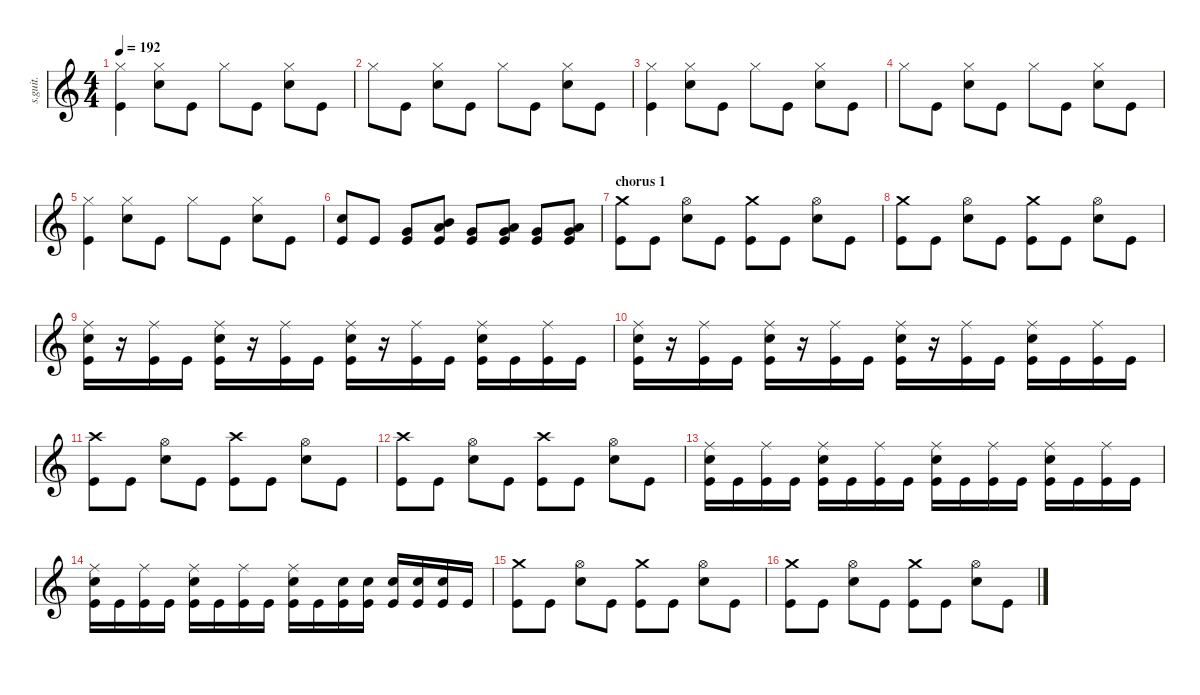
\defaultSystemsLayout 4
\hideDynamics
\bracketExtendMode nobrackets
\track ("Jaska Raatikainen" "s.guit.") {instrument percussion}
\staff {score}
\articulation defaults
\ts (4 4)
\tempo 192
\clef g2
\ks c
("Hi-Hat (closed)" "Kick (hit)").4{lyrics (0 "") lyrics (1 "") lyrics (2 "") lyrics (3 "") lyrics (4 "") dy f} ("Hi-Hat (closed)" "Electric Snare (hit)").8{lyrics (0 "") lyrics (1 "") lyrics (2 "") lyrics (3 "") lyrics (4 "")} "Kick (hit)".8{lyrics (0 "") lyrics (1 "") lyrics (2 "") lyrics (3 "") lyrics (4 "")} "Hi-Hat (closed)".8{lyrics (0 "") lyrics (1 "") lyrics (2 "") lyrics (3 "") lyrics (4 "")} "Kick (hit)".8{lyrics (0 "") lyrics (1 "") lyrics (2 "") lyrics (3 "") lyrics (4 "")} ("Hi-Hat (closed)" "Electric Snare (hit)").8{lyrics (0 "") lyrics (1 "") lyrics (2 "") lyrics (3 "") lyrics (4 "")} "Kick (hit)".8{lyrics (0 "") lyrics (1 "") lyrics (2 "") lyrics (3 "") lyrics (4 "")} |
"Hi-Hat (closed)".8{lyrics (0 "") lyrics (1 "") lyrics (2 "") lyrics (3 "") lyrics (4 "")} "Kick (hit)".8{lyrics (0 "") lyrics (1 "") lyrics (2 "") lyrics (3 "") lyrics (4 "")} ("Hi-Hat (closed)" "Electric Snare (hit)").8{lyrics (0 "") lyrics (1 "") lyrics (2 "") lyrics (3 "") lyrics (4 "")} "Kick (hit)".8{lyrics (0 "") lyrics (1 "") lyrics (2 "") lyrics (3 "") lyrics (4 "")} "Hi-Hat (closed)".8{lyrics (0 "") lyrics (1 "") lyrics (2 "") lyrics (3 "") lyrics (4 "")} "Kick (hit)".8{lyrics (0 "") lyrics (1 "") lyrics (2 "") lyrics (3 "") lyrics (4 "")} ("Hi-Hat (closed)" "Electric Snare (hit)").8{lyrics (0 "") lyrics (1 "") lyrics (2 "") lyrics (3 "") lyrics (4 "")} "Kick (hit)".8{lyrics (0 "") lyrics (1 "") lyrics (2 "") lyrics (3 "") lyrics (4 "")} |
("Hi-Hat (closed)" "Kick (hit)").4{lyrics (0 "") lyrics (1 "") lyrics (2 "") lyrics (3 "") lyrics (4 "")} ("Hi-Hat (closed)" "Electric Snare (hit)").8{lyrics (0 "") lyrics (1 "") lyrics (2 "") lyrics (3 "") lyrics (4 "")} "Kick (hit)".8{lyrics (0 "") lyrics (1 "") lyrics (2 "") lyrics (3 "") lyrics (4 "")} "Hi-Hat (closed)".8{lyrics (0 "") lyrics (1 "") lyrics (2 "") lyrics (3 "") lyrics (4 "")} "Kick (hit)".8{lyrics (0 "") lyrics (1 "") lyrics (2 "") lyrics (3 "") lyrics (4 "")} ("Hi-Hat (closed)" "Electric Snare (hit)").8{lyrics (0 "") lyrics (1 "") lyrics (2 "") lyrics (3 "") lyrics (4 "")} "Kick (hit)".8{lyrics (0 "") lyrics (1 "") lyrics (2 "") lyrics (3 "") lyrics (4 "")} |
"Hi-Hat (closed)".8{lyrics (0 "") lyrics (1 "") lyrics (2 "") lyrics (3 "") lyrics (4 "")} "Kick (hit)".8{lyrics (0 "") lyrics (1 "") lyrics (2 "") lyrics (3 "") lyrics (4 "")} ("Hi-Hat (closed)" "Electric Snare (hit)").8{lyrics (0 "") lyrics (1 "") lyrics (2 "") lyrics (3 "") lyrics (4 "")} "Kick (hit)".8{lyrics (0 "") lyrics (1 "") lyrics (2 "") lyrics (3 "") lyrics (4 "")} "Hi-Hat (closed)".8{lyrics (0 "") lyrics (1 "") lyrics (2 "") lyrics (3 "") lyrics (4 "")} "Kick (hit)".8{lyrics (0 "") lyrics (1 "") lyrics (2 "") lyrics (3 "") lyrics (4 "")} ("Hi-Hat (closed)" "Electric Snare (hit)").8{lyrics (0 "") lyrics (1 "") lyrics (2 "") lyrics (3 "") lyrics (4 "")} "Kick (hit)".8{lyrics (0 "") lyrics (1 "") lyrics (2 "") lyrics (3 "") lyrics (4 "")} |
("Hi-Hat (closed)" "Kick (hit)").4{lyrics (0 "") lyrics (1 "") lyrics (2 "") lyrics (3 "") lyrics (4 "")} ("Hi-Hat (closed)" "Electric Snare (hit)").8{lyrics (0 "") lyrics (1 "") lyrics (2 "") lyrics (3 "") lyrics (4 "")} "Kick (hit)".8{lyrics (0 "") lyrics (1 "") lyrics (2 "") lyrics (3 "") lyrics (4 "")} "Hi-Hat (closed)".8{lyrics (0 "") lyrics (1 "") lyrics (2 "") lyrics (3 "") lyrics (4 "")} "Kick (hit)".8{lyrics (0 "") lyrics (1 "") lyrics (2 "") lyrics (3 "") lyrics (4 "")} ("Hi-Hat (closed)" "Electric Snare (hit)").8{lyrics (0 "") lyrics (1 "") lyrics (2 "") lyrics (3 "") lyrics (4 "")} "Kick (hit)".8{lyrics (0 "") lyrics (1 "") lyrics (2 "") lyrics (3 "") lyrics (4 "")} |
("Electric Snare (hit)" "Kick (hit)").8{lyrics (0 "") lyrics (1 "") lyrics (2 "") lyrics (3 "") lyrics (4 "")} "Kick (hit)".8{lyrics (0 "") lyrics (1 "") lyrics (2 "") lyrics (3 "") lyrics (4 "")} ("Very Low Tom (hit)" "Kick (hit)").8{lyrics (0 "") lyrics (1 "") lyrics (2 "") lyrics (3 "") lyrics (4 "")} ("Mid Tom (hit)" "Low Tom (hit)" "Kick (hit)").8{lyrics (0 "") lyrics (1 "") lyrics (2 "") lyrics (3 "") lyrics (4 "")} ("Very Low Tom (hit)" "Kick (hit)").8{lyrics (0 "") lyrics (1 "") lyrics (2 "") lyrics (3 "") lyrics (4 "")} ("Low Tom (hit)" "Very Low Tom (hit)" "Kick (hit)").8{lyrics (0 "") lyrics (1 "") lyrics (2 "") lyrics (3 "") lyrics (4 "")} ("Very Low Tom (hit)" "Kick (hit)").8{lyrics (0 "") lyrics (1 "") lyrics (2 "") lyrics (3 "") lyrics (4 "")} ("Very Low Tom (hit)" "Low Floor Tom (hit)" "Kick (hit)").8{lyrics (0 "") lyrics (1 "") lyrics (2 "") lyrics (3 "") lyrics (4 "")} |
\section ("" "chorus 1")
("Crash medium (hit)" "Kick (hit)").8{lyrics (0 "") lyrics (1 "") lyrics (2 "") lyrics (3 "") lyrics (4 "")} "Kick (hit)".8{lyrics (0 "") lyrics (1 "") lyrics (2 "") lyrics (3 "") lyrics (4 "")} ("Hi-Hat (open)" "Electric Snare (hit)").8{lyrics (0 "") lyrics (1 "") lyrics (2 "") lyrics (3 "") lyrics (4 "")} "Kick (hit)".8{lyrics (0 "") lyrics (1 "") lyrics (2 "") lyrics (3 "") lyrics (4 "")} ("Crash medium (hit)" "Kick (hit)").8{lyrics (0 "") lyrics (1 "") lyrics (2 "") lyrics (3 "") lyrics (4 "")} "Kick (hit)".8{lyrics (0 "") lyrics (1 "") lyrics (2 "") lyrics (3 "") lyrics (4 "")} ("Hi-Hat (open)" "Electric Snare (hit)").8{lyrics (0 "") lyrics (1 "") lyrics (2 "") lyrics (3 "") lyrics (4 "")} "Kick (hit)".8{lyrics (0 "") lyrics (1 "") lyrics (2 "") lyrics (3 "") lyrics (4 "")} |
("Crash medium (hit)" "Kick (hit)").8{lyrics (0 "") lyrics (1 "") lyrics (2 "") lyrics (3 "") lyrics (4 "")} "Kick (hit)".8{lyrics (0 "") lyrics (1 "") lyrics (2 "") lyrics (3 "") lyrics (4 "")} ("Hi-Hat (open)" "Electric Snare (hit)").8{lyrics (0 "") lyrics (1 "") lyrics (2 "") lyrics (3 "") lyrics (4 "")} "Kick (hit)".8{lyrics (0 "") lyrics (1 "") lyrics (2 "") lyrics (3 "") lyrics (4 "")} ("Crash medium (hit)" "Kick (hit)").8{lyrics (0 "") lyrics (1 "") lyrics (2 "") lyrics (3 "") lyrics (4 "")} "Kick (hit)".8{lyrics (0 "") lyrics (1 "") lyrics (2 "") lyrics (3 "") lyrics (4 "")} ("Hi-Hat (open)" "Electric Snare (hit)").8{lyrics (0 "") lyrics (1 "") lyrics (2 "") lyrics (3 "") lyrics (4 "")} "Kick (hit)".8{lyrics (0 "") lyrics (1 "") lyrics (2 "") lyrics (3 "") lyrics (4 "")} |
("Ride (middle)" "Electric Snare (hit)" "Kick (hit)").16{lyrics (0 "") lyrics (1 "") lyrics (2 "") lyrics (3 "") lyrics (4 "")} r.16 ("Ride (middle)" "Kick (hit)").16{lyrics (0 "") lyrics (1 "") lyrics (2 "") lyrics (3 "") lyrics (4 "")} "Kick (hit)".16{lyrics (0 "") lyrics (1 "") lyrics (2 "") lyrics (3 "") lyrics (4 "")} ("Ride (middle)" "Electric Snare (hit)" "Kick (hit)").16{lyrics (0 "") lyrics (1 "") lyrics (2 "") lyrics (3 "") lyrics (4 "")} r.16 ("Ride (middle)" "Kick (hit)").16{lyrics (0 "") lyrics (1 "") lyrics (2 "") lyrics (3 "") lyrics (4 "")} "Kick (hit)".16{lyrics (0 "") lyrics (1 "") lyrics (2 "") lyrics (3 "") lyrics (4 "")} ("Ride (middle)" "Electric Snare (hit)" "Kick (hit)").16{lyrics (0 "") lyrics (1 "") lyrics (2 "") lyrics (3 "") lyrics (4 "")} r.16 ("Ride (middle)" "Kick (hit)").16{lyrics (0 "") lyrics (1 "") lyrics (2 "") lyrics (3 "") lyrics (4 "")} "Kick (hit)".16{lyrics (0 "") lyrics (1 "") lyrics (2 "") lyrics (3 "") lyrics (4 "")} ("Ride (middle)" "Electric Snare (hit)" "Kick (hit)").16{lyrics (0 "") lyrics (1 "") lyrics (2 "") lyrics (3 "") lyrics (4 "")} "Kick (hit)".16{lyrics (0 "") lyrics (1 "") lyrics (2 "") lyrics (3 "") lyrics (4 "")} ("Ride (middle)" "Kick (hit)").16{lyrics (0 "") lyrics (1 "") lyrics (2 "") lyrics (3 "") lyrics (4 "")} "Kick (hit)".16{lyrics (0 "") lyrics (1 "") lyrics (2 "") lyrics (3 "") lyrics (4 "")} |
("Ride (middle)" "Electric Snare (hit)" "Kick (hit)").16{lyrics (0 "") lyrics (1 "") lyrics (2 "") lyrics (3 "") lyrics (4 "")} r.16 ("Ride (middle)" "Kick (hit)").16{lyrics (0 "") lyrics (1 "") lyrics (2 "") lyrics (3 "") lyrics (4 "")} "Kick (hit)".16{lyrics (0 "") lyrics (1 "") lyrics (2 "") lyrics (3 "") lyrics (4 "")} ("Ride (middle)" "Electric Snare (hit)" "Kick (hit)").16{lyrics (0 "") lyrics (1 "") lyrics (2 "") lyrics (3 "") lyrics (4 "")} r.16 ("Ride (middle)" "Kick (hit)").16{lyrics (0 "") lyrics (1 "") lyrics (2 "") lyrics (3 "") lyrics (4 "")} "Kick (hit)".16{lyrics (0 "") lyrics (1 "") lyrics (2 "") lyrics (3 "") lyrics (4 "")} ("Ride (middle)" "Electric Snare (hit)" "Kick (hit)").16{lyrics (0 "") lyrics (1 "") lyrics (2 "") lyrics (3 "") lyrics (4 "")} r.16 ("Ride (middle)" "Kick (hit)").16{lyrics (0 "") lyrics (1 "") lyrics (2 "") lyrics (3 "") lyrics (4 "")} "Kick (hit)".16{lyrics (0 "") lyrics (1 "") lyrics (2 "") lyrics (3 "") lyrics (4 "")} ("Ride (middle)" "Electric Snare (hit)" "Kick (hit)").16{lyrics (0 "") lyrics (1 "") lyrics (2 "") lyrics (3 "") lyrics (4 "")} "Kick (hit)".16{lyrics (0 "") lyrics (1 "") lyrics (2 "") lyrics (3 "") lyrics (4 "")} ("Ride (middle)" "Kick (hit)").16{lyrics (0 "") lyrics (1 "") lyrics (2 "") lyrics (3 "") lyrics (4 "")} "Kick (hit)".16{lyrics (0 "") lyrics (1 "") lyrics (2 "") lyrics (3 "") lyrics (4 "")} |
("Crash high (hit)" "Kick (hit)").8{lyrics (0 "") lyrics (1 "") lyrics (2 "") lyrics (3 "") lyrics (4 "")} "Kick (hit)".8{lyrics (0 "") lyrics (1 "") lyrics (2 "") lyrics (3 "") lyrics (4 "")} ("Hi-Hat (open)" "Electric Snare (hit)").8{lyrics (0 "") lyrics (1 "") lyrics (2 "") lyrics (3 "") lyrics (4 "")} "Kick (hit)".8{lyrics (0 "") lyrics (1 "") lyrics (2 "") lyrics (3 "") lyrics (4 "")} ("Crash high (hit)" "Kick (hit)").8{lyrics (0 "") lyrics (1 "") lyrics (2 "") lyrics (3 "") lyrics (4 "")} "Kick (hit)".8{lyrics (0 "") lyrics (1 "") lyrics (2 "") lyrics (3 "") lyrics (4 "")} ("Hi-Hat (open)" "Electric Snare (hit)").8{lyrics (0 "") lyrics (1 "") lyrics (2 "") lyrics (3 "") lyrics (4 "")} "Kick (hit)".8{lyrics (0 "") lyrics (1 "") lyrics (2 "") lyrics (3 "") lyrics (4 "")} |
("Crash high (hit)" "Kick (hit)").8{lyrics (0 "") lyrics (1 "") lyrics (2 "") lyrics (3 "") lyrics (4 "")} "Kick (hit)".8{lyrics (0 "") lyrics (1 "") lyrics (2 "") lyrics (3 "") lyrics (4 "")} ("Hi-Hat (open)" "Electric Snare (hit)").8{lyrics (0 "") lyrics (1 "") lyrics (2 "") lyrics (3 "") lyrics (4 "")} "Kick (hit)".8{lyrics (0 "") lyrics (1 "") lyrics (2 "") lyrics (3 "") lyrics (4 "")} ("Crash high (hit)" "Kick (hit)").8{lyrics (0 "") lyrics (1 "") lyrics (2 "") lyrics (3 "") lyrics (4 "")} "Kick (hit)".8{lyrics (0 "") lyrics (1 "") lyrics (2 "") lyrics (3 "") lyrics (4 "")} ("Hi-Hat (open)" "Electric Snare (hit)").8{lyrics (0 "") lyrics (1 "") lyrics (2 "") lyrics (3 "") lyrics (4 "")} "Kick (hit)".8{lyrics (0 "") lyrics (1 "") lyrics (2 "") lyrics (3 "") lyrics (4 "")} |
("Ride (middle)" "Electric Snare (hit)" "Kick (hit)").16{lyrics (0 "") lyrics (1 "") lyrics (2 "") lyrics (3 "") lyrics (4 "")} "Kick (hit)".16{lyrics (0 "") lyrics (1 "") lyrics (2 "") lyrics (3 "") lyrics (4 "")} ("Ride (middle)" "Kick (hit)").16{lyrics (0 "") lyrics (1 "") lyrics (2 "") lyrics (3 "") lyrics (4 "")} "Kick (hit)".16{lyrics (0 "") lyrics (1 "") lyrics (2 "") lyrics (3 "") lyrics (4 "")} ("Ride (middle)" "Electric Snare (hit)" "Kick (hit)").16{lyrics (0 "") lyrics (1 "") lyrics (2 "") lyrics (3 "") lyrics (4 "")} "Kick (hit)".16{lyrics (0 "") lyrics (1 "") lyrics (2 "") lyrics (3 "") lyrics (4 "")} ("Ride (middle)" "Kick (hit)").16{lyrics (0 "") lyrics (1 "") lyrics (2 "") lyrics (3 "") lyrics (4 "")} "Kick (hit)".16{lyrics (0 "") lyrics (1 "") lyrics (2 "") lyrics (3 "") lyrics (4 "")} ("Ride (middle)" "Electric Snare (hit)" "Kick (hit)").16{lyrics (0 "") lyrics (1 "") lyrics (2 "") lyrics (3 "") lyrics (4 "")} "Kick (hit)".16{lyrics (0 "") lyrics (1 "") lyrics (2 "") lyrics (3 "") lyrics (4 "")} ("Ride (middle)" "Kick (hit)").16{lyrics (0 "") lyrics (1 "") lyrics (2 "") lyrics (3 "") lyrics (4 "")} "Kick (hit)".16{lyrics (0 "") lyrics (1 "") lyrics (2 "") lyrics (3 "") lyrics (4 "")} ("Ride (middle)" "Electric Snare (hit)" "Kick (hit)").16{lyrics (0 "") lyrics (1 "") lyrics (2 "") lyrics (3 "") lyrics (4 "")} "Kick (hit)".16{lyrics (0 "") lyrics (1 "") lyrics (2 "") lyrics (3 "") lyrics (4 "")} ("Ride (middle)" "Kick (hit)").16{lyrics (0 "") lyrics (1 "") lyrics (2 "") lyrics (3 "") lyrics (4 "")} "Kick (hit)".16{lyrics (0 "") lyrics (1 "") lyrics (2 "") lyrics (3 "") lyrics (4 "")} |
("Ride (middle)" "Electric Snare (hit)" "Kick (hit)").16{lyrics (0 "") lyrics (1 "") lyrics (2 "") lyrics (3 "") lyrics (4 "")} "Kick (hit)".16{lyrics (0 "") lyrics (1 "") lyrics (2 "") lyrics (3 "") lyrics (4 "")} ("Ride (middle)" "Kick (hit)").16{lyrics (0 "") lyrics (1 "") lyrics (2 "") lyrics (3 "") lyrics (4 "")} "Kick (hit)".16{lyrics (0 "") lyrics (1 "") lyrics (2 "") lyrics (3 "") lyrics (4 "")} ("Ride (middle)" "Electric Snare (hit)" "Kick (hit)").16{lyrics (0 "") lyrics (1 "") lyrics (2 "") lyrics (3 "") lyrics (4 "")} "Kick (hit)".16{lyrics (0 "") lyrics (1 "") lyrics (2 "") lyrics (3 "") lyrics (4 "")} ("Ride (middle)" "Kick (hit)").16{lyrics (0 "") lyrics (1 "") lyrics (2 "") lyrics (3 "") lyrics (4 "")} "Kick (hit)".16{lyrics (0 "") lyrics (1 "") lyrics (2 "") lyrics (3 "") lyrics (4 "")} ("Ride (middle)" "Electric Snare (hit)" "Kick (hit)").16{lyrics (0 "") lyrics (1 "") lyrics (2 "") lyrics (3 "") lyrics (4 "")} "Kick (hit)".16{lyrics (0 "") lyrics (1 "") lyrics (2 "") lyrics (3 "") lyrics (4 "")} ("Electric Snare (hit)" "Kick (hit)").16{lyrics (0 "") lyrics (1 "") lyrics (2 "") lyrics (3 "") lyrics (4 "")} ("Electric Snare (hit)" "Kick (hit)").16{lyrics (0 "") lyrics (1 "") lyrics (2 "") lyrics (3 "") lyrics (4 "")} ("Electric Snare (hit)" "Kick (hit)").16{lyrics (0 "") lyrics (1 "") lyrics (2 "") lyrics (3 "") lyrics (4 "")} ("Electric Snare (hit)" "Kick (hit)").16{lyrics (0 "") lyrics (1 "") lyrics (2 "") lyrics (3 "") lyrics (4 "")} ("Electric Snare (hit)" "Kick (hit)").16{lyrics (0 "") lyrics (1 "") lyrics (2 "") lyrics (3 "") lyrics (4 "")} "Kick (hit)".16{lyrics (0 "") lyrics (1 "") lyrics (2 "") lyrics (3 "") lyrics (4 "")} |
("Crash medium (hit)" "Kick (hit)").8{lyrics (0 "") lyrics (1 "") lyrics (2 "") lyrics (3 "") lyrics (4 "")} "Kick (hit)".8{lyrics (0 "") lyrics (1 "") lyrics (2 "") lyrics (3 "") lyrics (4 "")} ("Hi-Hat (open)" "Electric Snare (hit)").8{lyrics (0 "") lyrics (1 "") lyrics (2 "") lyrics (3 "") lyrics (4 "")} "Kick (hit)".8{lyrics (0 "") lyrics (1 "") lyrics (2 "") lyrics (3 "") lyrics (4 "")} ("Crash medium (hit)" "Kick (hit)").8{lyrics (0 "") lyrics (1 "") lyrics (2 "") lyrics (3 "") lyrics (4 "")} "Kick (hit)".8{lyrics (0 "") lyrics (1 "") lyrics (2 "") lyrics (3 "") lyrics (4 "")} ("Hi-Hat (open)" "Electric Snare (hit)").8{lyrics (0 "") lyrics (1 "") lyrics (2 "") lyrics (3 "") lyrics (4 "")} "Kick (hit)".8{lyrics (0 "") lyrics (1 "") lyrics (2 "") lyrics (3 "") lyrics (4 "")} |
("Crash medium (hit)" "Kick (hit)").8{lyrics (0 "") lyrics (1 "") lyrics (2 "") lyrics (3 "") lyrics (4 "")} "Kick (hit)".8{lyrics (0 "") lyrics (1 "") lyrics (2 "") lyrics (3 "") lyrics (4 "")} ("Hi-Hat (open)" "Electric Snare (hit)").8{lyrics (0 "") lyrics (1 "") lyrics (2 "") lyrics (3 "") lyrics (4 "")} "Kick (hit)".8{lyrics (0 "") lyrics (1 "") lyrics (2 "") lyrics (3 "") lyrics (4 "")} ("Crash medium (hit)" "Kick (hit)").8{lyrics (0 "") lyrics (1 "") lyrics (2 "") lyrics (3 "") lyrics (4 "")} "Kick (hit)".8{lyrics (0 "") lyrics (1 "") lyrics (2 "") lyrics (3 "") lyrics (4 "")} ("Hi-Hat (open)" "Electric Snare (hit)").8{lyrics (0 "") lyrics (1 "") lyrics (2 "") lyrics (3 "") lyrics (4 "")} "Kick (hit)".8{lyrics (0 "") lyrics (1 "") lyrics (2 "") lyrics (3 "") lyrics (4 "")}
